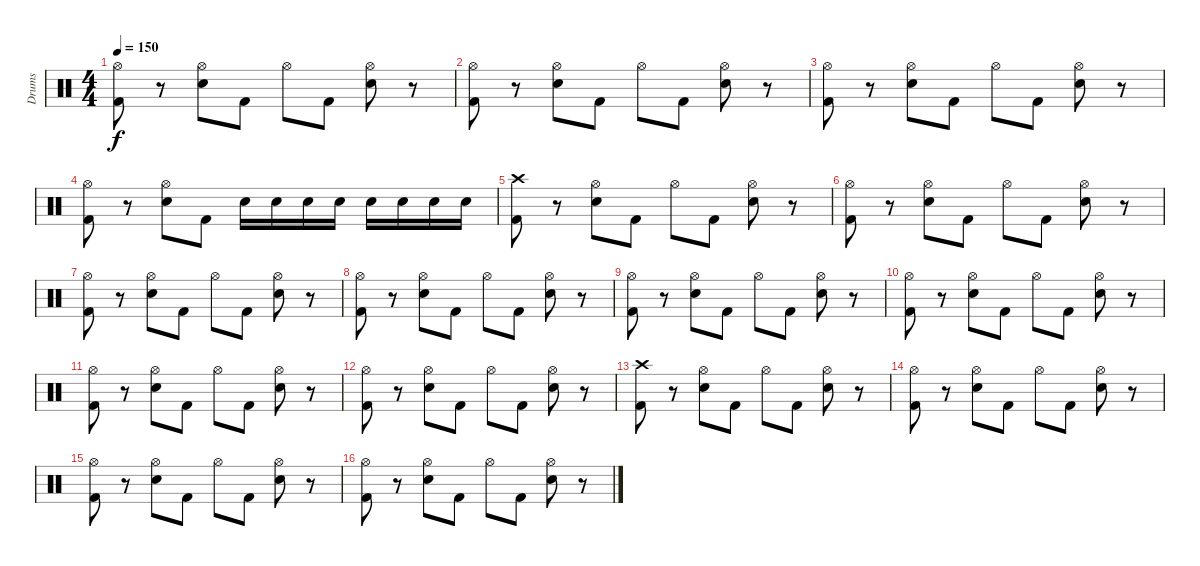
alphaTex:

\track ("Drums" "Drums") {instrument percussion}
\staff {score}
\articulation defaults
\ts (4 4)
\tempo 150
\clef neutral
\ks c
("Hi-Hat (open)" "Kick (hit) 2").8{dy f} r.8 ("Hi-Hat (open)" "Snare (hit) 2").8 "Kick (hit) 2".8 "Hi-Hat (open)".8 "Kick (hit) 2".8 ("Hi-Hat (open)" "Snare (hit) 2").8 r.8 |
("Hi-Hat (open)" "Kick (hit) 2").8 r.8 ("Hi-Hat (open)" "Snare (hit) 2").8 "Kick (hit) 2".8 "Hi-Hat (open)".8 "Kick (hit) 2".8 ("Hi-Hat (open)" "Snare (hit) 2").8 r.8 |
("Hi-Hat (open)" "Kick (hit) 2").8 r.8 ("Hi-Hat (open)" "Snare (hit) 2").8 "Kick (hit) 2".8 "Hi-Hat (open)".8 "Kick (hit) 2".8 ("Hi-Hat (open)" "Snare (hit) 2").8 r.8 |
("Hi-Hat (open)" "Kick (hit) 2").8 r.8 ("Hi-Hat (open)" "Snare (hit) 2").8 "Kick (hit) 2".8 "Snare (hit) 2".16 "Snare (hit) 2".16 "Snare (hit) 2".16 "Snare (hit) 2".16 "Snare (hit) 2".16 "Snare (hit) 2".16 "Snare (hit) 2".16 "Snare (hit) 2".16 |
("Crash high (hit)" "Kick (hit) 2").8 r.8 ("Hi-Hat (open)" "Snare (hit) 2").8 "Kick (hit) 2".8 "Hi-Hat (open)".8 "Kick (hit) 2".8 ("Hi-Hat (open)" "Snare (hit) 2").8 r.8 |
("Hi-Hat (open)" "Kick (hit) 2").8 r.8 ("Hi-Hat (open)" "Snare (hit) 2").8 "Kick (hit) 2".8 "Hi-Hat (open)".8 "Kick (hit) 2".8 ("Hi-Hat (open)" "Snare (hit) 2").8 r.8 |
("Hi-Hat (open)" "Kick (hit) 2").8 r.8 ("Hi-Hat (open)" "Snare (hit) 2").8 "Kick (hit) 2".8 "Hi-Hat (open)".8 "Kick (hit) 2".8 ("Hi-Hat (open)" "Snare (hit) 2").8 r.8 |
("Hi-Hat (open)" "Kick (hit) 2").8 r.8 ("Hi-Hat (open)" "Snare (hit) 2").8 "Kick (hit) 2".8 "Hi-Hat (open)".8 "Kick (hit) 2".8 ("Hi-Hat (open)" "Snare (hit) 2").8 r.8 |
("Hi-Hat (open)" "Kick (hit) 2").8 r.8 ("Hi-Hat (open)" "Snare (hit) 2").8 "Kick (hit) 2".8 "Hi-Hat (open)".8 "Kick (hit) 2".8 ("Hi-Hat (open)" "Snare (hit) 2").8 r.8 |
("Hi-Hat (open)" "Kick (hit) 2").8 r.8 ("Hi-Hat (open)" "Snare (hit) 2").8 "Kick (hit) 2".8 "Hi-Hat (open)".8 "Kick (hit) 2".8 ("Hi-Hat (open)" "Snare (hit) 2").8 r.8 |
("Hi-Hat (open)" "Kick (hit) 2").8 r.8 ("Hi-Hat (open)" "Snare (hit) 2").8 "Kick (hit) 2".8 "Hi-Hat (open)".8 "Kick (hit) 2".8 ("Hi-Hat (open)" "Snare (hit) 2").8 r.8 |
("Hi-Hat (open)" "Kick (hit) 2").8 r.8 ("Hi-Hat (open)" "Snare (hit) 2").8 "Kick (hit) 2".8 "Hi-Hat (open)".8 "Kick (hit) 2".8 ("Hi-Hat (open)" "Snare (hit) 2").8 r.8 |
("Crash high (hit)" "Kick (hit) 2").8 r.8 ("Hi-Hat (open)" "Snare (hit) 2").8 "Kick (hit) 2".8 "Hi-Hat (open)".8 "Kick (hit) 2".8 ("Hi-Hat (open)" "Snare (hit) 2").8 r.8 |
("Hi-Hat (open)" "Kick (hit) 2").8 r.8 ("Hi-Hat (open)" "Snare (hit) 2").8 "Kick (hit) 2".8 "Hi-Hat (open)".8 "Kick (hit) 2".8 ("Hi-Hat (open)" "Snare (hit) 2").8 r.8 |
("Hi-Hat (open)" "Kick (hit) 2").8 r.8 ("Hi-Hat (open)" "Snare (hit) 2").8 "Kick (hit) 2".8 "Hi-Hat (open)".8 "Kick (hit) 2".8 ("Hi-Hat (open)" "Snare (hit) 2").8 r.8 |
("Hi-Hat (open)" "Kick (hit) 2").8 r.8 ("Hi-Hat (open)" "Snare (hit) 2").8 "Kick (hit) 2".8 "Hi-Hat (open)".8 "Kick (hit) 2".8 ("Hi-Hat (open)" "Snare (hit) 2").8 r.8
